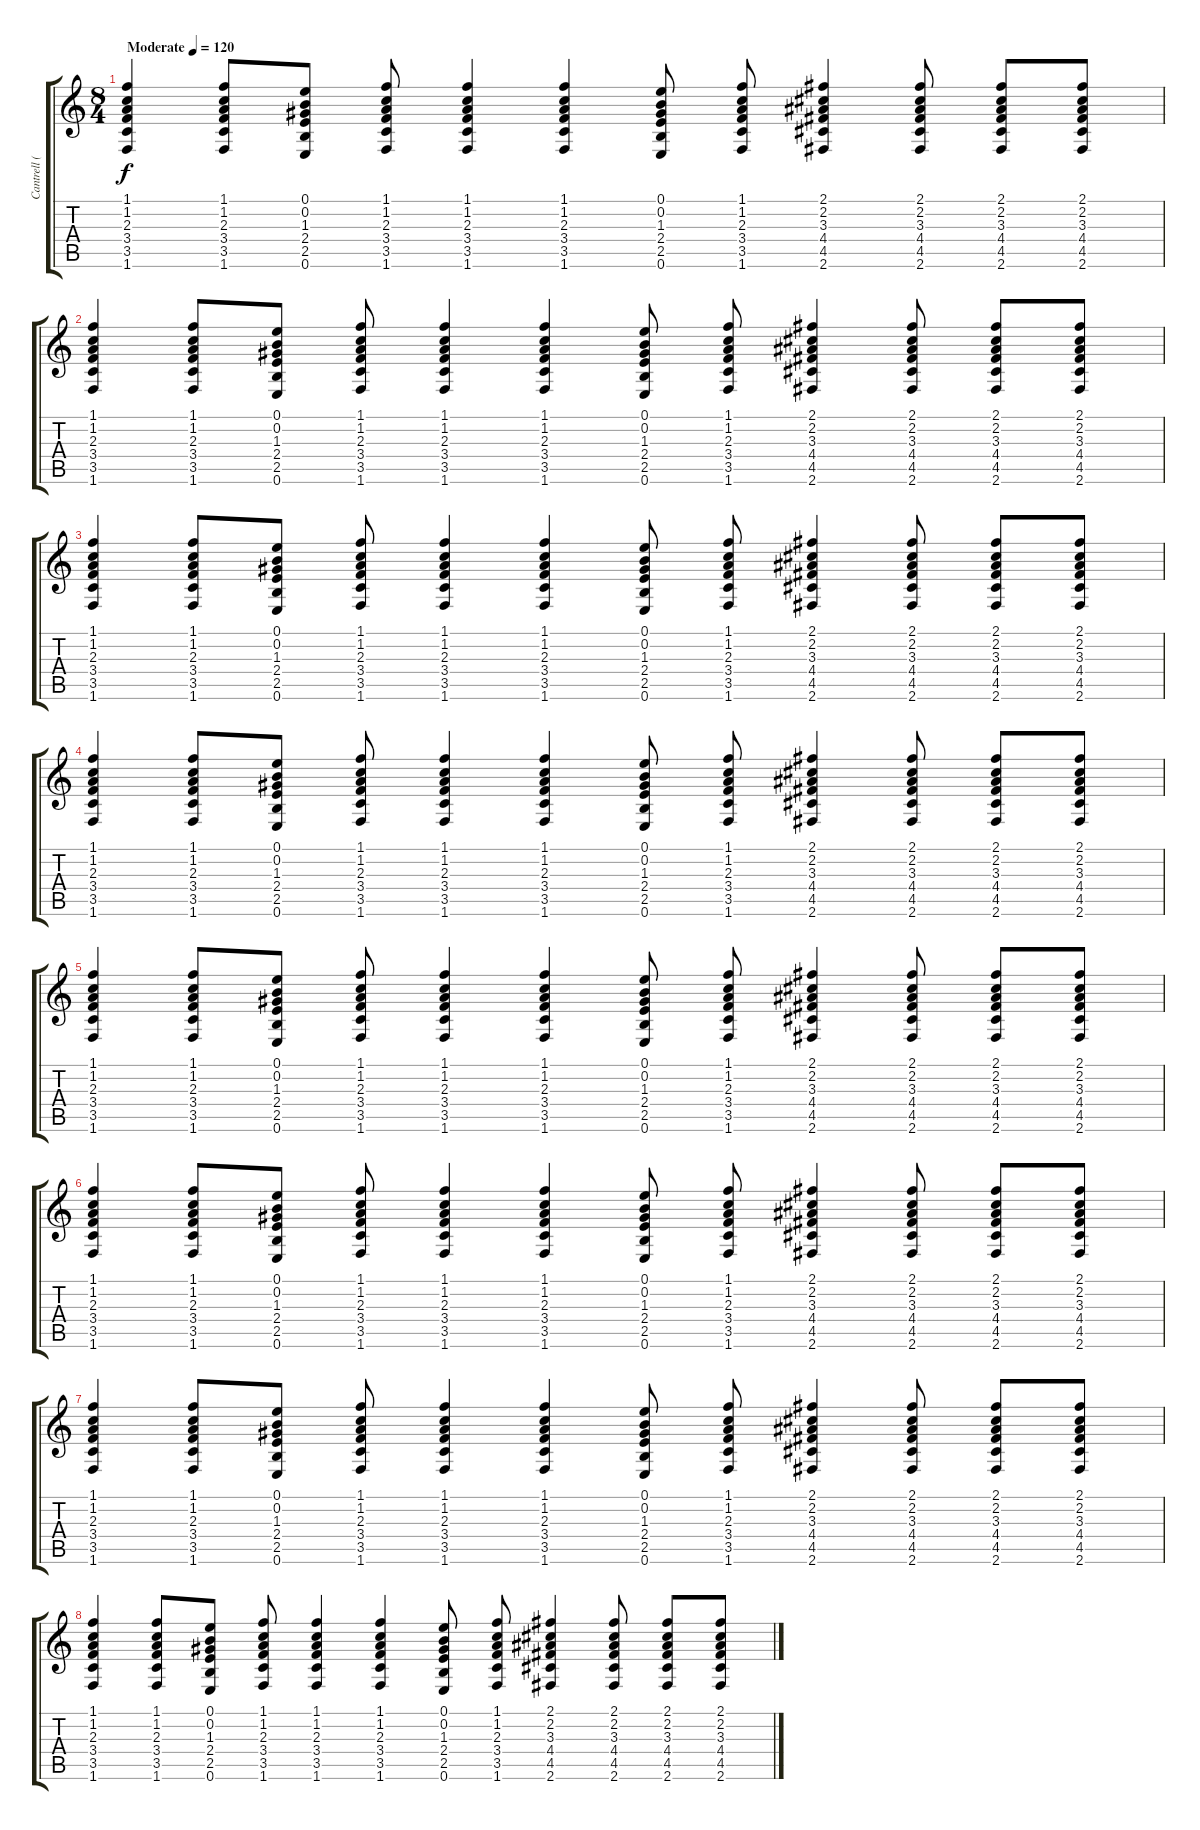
\track ("Cantrell (Acoustic)" "Cantrell (") {instrument acousticguitarsteel}
\staff {score tabs}
\tuning (E4 B3 G3 D3 A2 E2) {hide}
\ts (8 4)
\tempo (120 "Moderate")
\clef g2
\ks c
(1.1 1.2 2.3 3.4 3.5 1.6).4{dy f instrument acousticguitarsteel} (1.1 1.2 2.3 3.4 3.5 1.6).8 (0.1 0.2 1.3 2.4 2.5 0.6).8 (1.1 1.2 2.3 3.4 3.5 1.6).8 (1.1 1.2 2.3 3.4 3.5 1.6).4 (1.1 1.2 2.3 3.4 3.5 1.6).4 (0.1 0.2 1.3 2.4 2.5 0.6).8 (1.1 1.2 2.3 3.4 3.5 1.6).8 (2.1 2.2 3.3 4.4 4.5 2.6).4 (2.1 2.2 3.3 4.4 4.5 2.6).8 (2.1 2.2 3.3 4.4 4.5 2.6).8 (2.1 2.2 3.3 4.4 4.5 2.6).8 |
(1.1 1.2 2.3 3.4 3.5 1.6).4 (1.1 1.2 2.3 3.4 3.5 1.6).8 (0.1 0.2 1.3 2.4 2.5 0.6).8 (1.1 1.2 2.3 3.4 3.5 1.6).8 (1.1 1.2 2.3 3.4 3.5 1.6).4 (1.1 1.2 2.3 3.4 3.5 1.6).4 (0.1 0.2 1.3 2.4 2.5 0.6).8 (1.1 1.2 2.3 3.4 3.5 1.6).8 (2.1 2.2 3.3 4.4 4.5 2.6).4 (2.1 2.2 3.3 4.4 4.5 2.6).8 (2.1 2.2 3.3 4.4 4.5 2.6).8 (2.1 2.2 3.3 4.4 4.5 2.6).8 |
(1.1 1.2 2.3 3.4 3.5 1.6).4 (1.1 1.2 2.3 3.4 3.5 1.6).8 (0.1 0.2 1.3 2.4 2.5 0.6).8 (1.1 1.2 2.3 3.4 3.5 1.6).8 (1.1 1.2 2.3 3.4 3.5 1.6).4 (1.1 1.2 2.3 3.4 3.5 1.6).4 (0.1 0.2 1.3 2.4 2.5 0.6).8 (1.1 1.2 2.3 3.4 3.5 1.6).8 (2.1 2.2 3.3 4.4 4.5 2.6).4 (2.1 2.2 3.3 4.4 4.5 2.6).8 (2.1 2.2 3.3 4.4 4.5 2.6).8 (2.1 2.2 3.3 4.4 4.5 2.6).8 |
(1.1 1.2 2.3 3.4 3.5 1.6).4 (1.1 1.2 2.3 3.4 3.5 1.6).8 (0.1 0.2 1.3 2.4 2.5 0.6).8 (1.1 1.2 2.3 3.4 3.5 1.6).8 (1.1 1.2 2.3 3.4 3.5 1.6).4 (1.1 1.2 2.3 3.4 3.5 1.6).4 (0.1 0.2 1.3 2.4 2.5 0.6).8 (1.1 1.2 2.3 3.4 3.5 1.6).8 (2.1 2.2 3.3 4.4 4.5 2.6).4 (2.1 2.2 3.3 4.4 4.5 2.6).8 (2.1 2.2 3.3 4.4 4.5 2.6).8 (2.1 2.2 3.3 4.4 4.5 2.6).8 |
(1.1 1.2 2.3 3.4 3.5 1.6).4 (1.1 1.2 2.3 3.4 3.5 1.6).8 (0.1 0.2 1.3 2.4 2.5 0.6).8 (1.1 1.2 2.3 3.4 3.5 1.6).8 (1.1 1.2 2.3 3.4 3.5 1.6).4 (1.1 1.2 2.3 3.4 3.5 1.6).4 (0.1 0.2 1.3 2.4 2.5 0.6).8 (1.1 1.2 2.3 3.4 3.5 1.6).8 (2.1 2.2 3.3 4.4 4.5 2.6).4 (2.1 2.2 3.3 4.4 4.5 2.6).8 (2.1 2.2 3.3 4.4 4.5 2.6).8 (2.1 2.2 3.3 4.4 4.5 2.6).8 |
(1.1 1.2 2.3 3.4 3.5 1.6).4 (1.1 1.2 2.3 3.4 3.5 1.6).8 (0.1 0.2 1.3 2.4 2.5 0.6).8 (1.1 1.2 2.3 3.4 3.5 1.6).8 (1.1 1.2 2.3 3.4 3.5 1.6).4 (1.1 1.2 2.3 3.4 3.5 1.6).4 (0.1 0.2 1.3 2.4 2.5 0.6).8 (1.1 1.2 2.3 3.4 3.5 1.6).8 (2.1 2.2 3.3 4.4 4.5 2.6).4 (2.1 2.2 3.3 4.4 4.5 2.6).8 (2.1 2.2 3.3 4.4 4.5 2.6).8 (2.1 2.2 3.3 4.4 4.5 2.6).8 |
(1.1 1.2 2.3 3.4 3.5 1.6).4 (1.1 1.2 2.3 3.4 3.5 1.6).8 (0.1 0.2 1.3 2.4 2.5 0.6).8 (1.1 1.2 2.3 3.4 3.5 1.6).8 (1.1 1.2 2.3 3.4 3.5 1.6).4 (1.1 1.2 2.3 3.4 3.5 1.6).4 (0.1 0.2 1.3 2.4 2.5 0.6).8 (1.1 1.2 2.3 3.4 3.5 1.6).8 (2.1 2.2 3.3 4.4 4.5 2.6).4 (2.1 2.2 3.3 4.4 4.5 2.6).8 (2.1 2.2 3.3 4.4 4.5 2.6).8 (2.1 2.2 3.3 4.4 4.5 2.6).8 |
(1.1 1.2 2.3 3.4 3.5 1.6).4 (1.1 1.2 2.3 3.4 3.5 1.6).8 (0.1 0.2 1.3 2.4 2.5 0.6).8 (1.1 1.2 2.3 3.4 3.5 1.6).8 (1.1 1.2 2.3 3.4 3.5 1.6).4 (1.1 1.2 2.3 3.4 3.5 1.6).4 (0.1 0.2 1.3 2.4 2.5 0.6).8 (1.1 1.2 2.3 3.4 3.5 1.6).8 (2.1 2.2 3.3 4.4 4.5 2.6).4 (2.1 2.2 3.3 4.4 4.5 2.6).8 (2.1 2.2 3.3 4.4 4.5 2.6).8 (2.1 2.2 3.3 4.4 4.5 2.6).8
